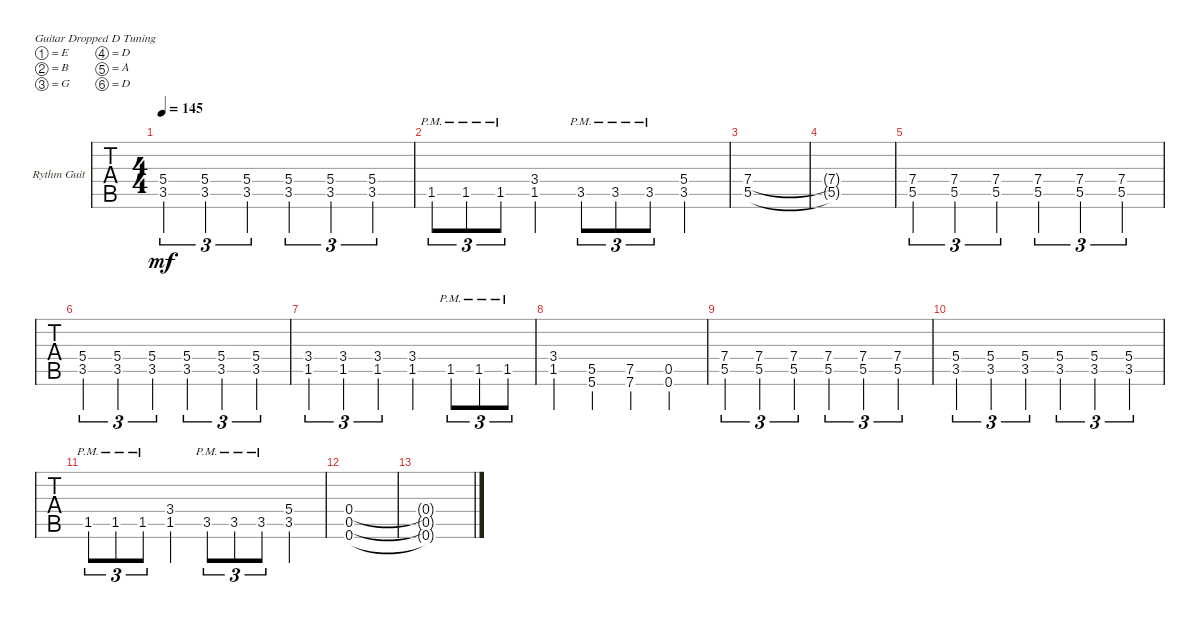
\defaultSystemsLayout 4
\bracketExtendMode groupsimilarinstruments
\firstSystemTrackNameOrientation horizontal
\otherSystemsTrackNameOrientation horizontal
\track ("Rythm Guitar" "Rythm Guit") {instrument distortionguitar}
\staff {tabs}
\tuning (E4 B3 G3 D3 A2 D2)
\ts (4 4)
\tempo 145
\clef g2
\ks c
(3.5 5.4).4{tu (3 2) dy mf} (3.5 5.4).4{tu (3 2)} (3.5 5.4).4{tu (3 2)} (3.5 5.4).4{tu (3 2)} (3.5 5.4).4{tu (3 2)} (3.5 5.4).4{tu (3 2)} |
1.5{pm}.8{tu (3 2)} 1.5{pm}.8{tu (3 2)} 1.5{pm}.8{tu (3 2)} (1.5 3.4).4 3.5{pm}.8{tu (3 2)} 3.5{pm}.8{tu (3 2)} 3.5{pm}.8{tu (3 2)} (3.5 5.4).4 |
(5.5 7.4).1 |
(5.5{t} 7.4{t}).1 |
(5.5 7.4).4{tu (3 2)} (5.5 7.4).4{tu (3 2)} (5.5 7.4).4{tu (3 2)} (5.5 7.4).4{tu (3 2)} (5.5 7.4).4{tu (3 2)} (5.5 7.4).4{tu (3 2)} |
(3.5 5.4).4{tu (3 2)} (3.5 5.4).4{tu (3 2)} (3.5 5.4).4{tu (3 2)} (3.5 5.4).4{tu (3 2)} (3.5 5.4).4{tu (3 2)} (3.5 5.4).4{tu (3 2)} |
(1.5 3.4).4{tu (3 2)} (1.5 3.4).4{tu (3 2)} (1.5 3.4).4{tu (3 2)} (1.5 3.4).4 1.5{pm}.8{tu (3 2)} 1.5{pm}.8{tu (3 2)} 1.5{pm}.8{tu (3 2)} |
(3.4 1.5).4 (5.6 5.5).4 (7.5 7.6).4 (0.5 0.6).4 |
(5.5 7.4).4{tu (3 2)} (5.5 7.4).4{tu (3 2)} (5.5 7.4).4{tu (3 2)} (5.5 7.4).4{tu (3 2)} (5.5 7.4).4{tu (3 2)} (5.5 7.4).4{tu (3 2)} |
(3.5 5.4).4{tu (3 2)} (3.5 5.4).4{tu (3 2)} (3.5 5.4).4{tu (3 2)} (3.5 5.4).4{tu (3 2)} (3.5 5.4).4{tu (3 2)} (3.5 5.4).4{tu (3 2)} |
1.5{pm}.8{tu (3 2)} 1.5{pm}.8{tu (3 2)} 1.5{pm}.8{tu (3 2)} (1.5 3.4).4 3.5{pm}.8{tu (3 2)} 3.5{pm}.8{tu (3 2)} 3.5{pm}.8{tu (3 2)} (3.5 5.4).4 |
(0.5 0.4 0.6).1 |
(0.4{t} 0.5{t} 0.6{t}).1
